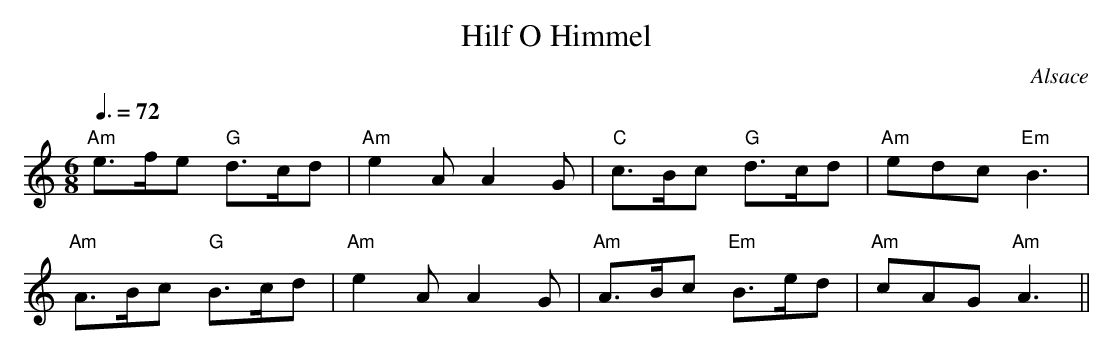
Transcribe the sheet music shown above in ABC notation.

X:1
T:Hilf O Himmel
O:Alsace
M:6/8
L:1/8
Q:3/8=72
K:C
"Am"e>fe "G"d>cd|"Am"e2 A A2 G|"C"c>Bc "G"d>cd|"Am"edc "Em"B3|
"Am"A>Bc "G"B>cd|"Am"e2  A A2 G|"Am"A>Bc "Em"B>ed|"Am"cAG "Am"A3||
